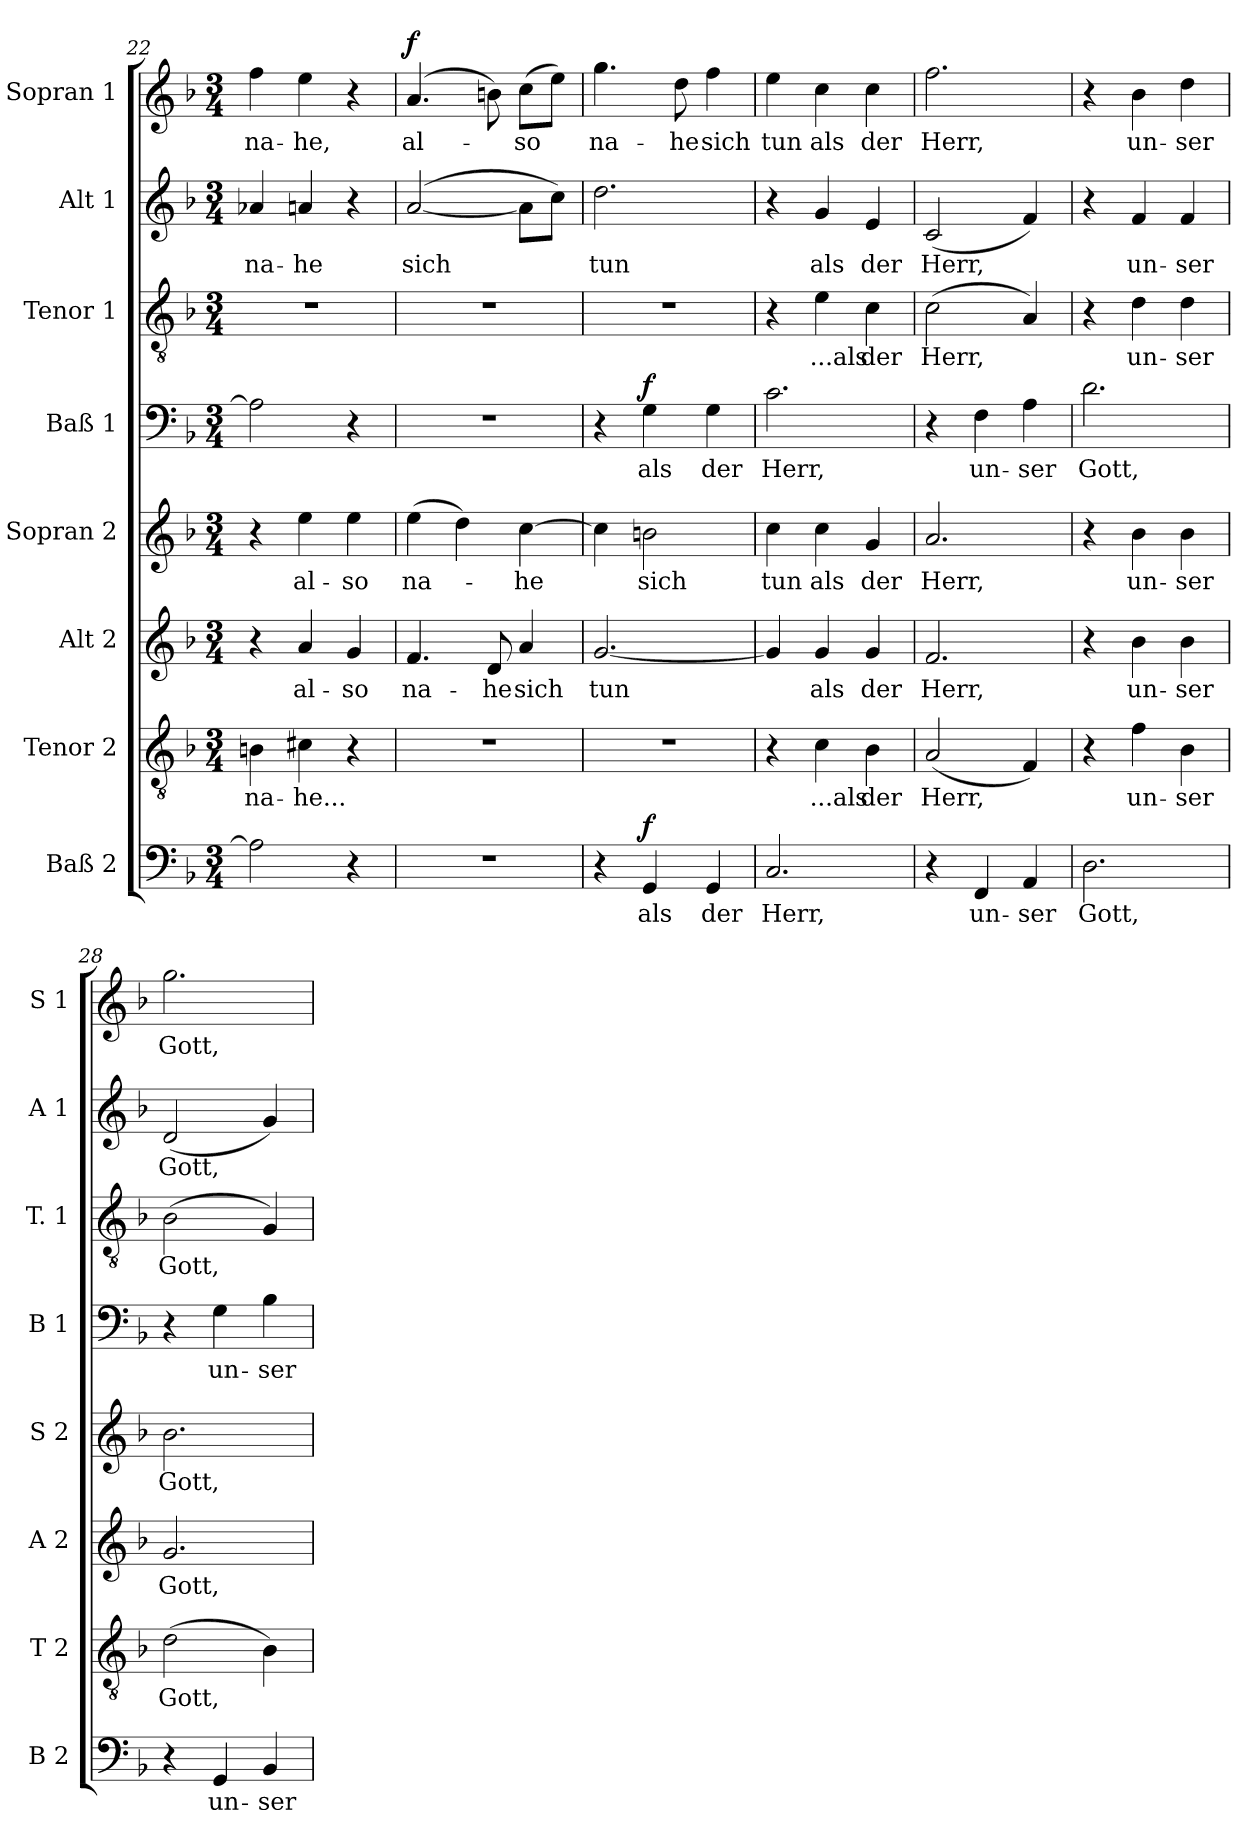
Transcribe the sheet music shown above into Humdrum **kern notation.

**kern	**text	**dynam	**kern	**text	**kern	**text	**kern	**text	**kern	**text	**dynam	**kern	**text	**kern	**text	**kern	**text	**dynam
*part8	*part8	*part8	*part7	*part7	*part6	*part6	*part5	*part5	*part4	*part4	*part4	*part3	*part3	*part2	*part2	*part1	*part1	*part1
*staff8	*staff8	*staff8	*staff7	*staff7	*staff6	*staff6	*staff5	*staff5	*staff4	*staff4	*staff4	*staff3	*staff3	*staff2	*staff2	*staff1	*staff1	*staff1
*I"Baß 2	*	*	*I"Tenor 2	*	*I"Alt 2	*	*I"Sopran 2	*	*I"Baß 1	*	*	*I"Tenor 1	*	*I"Alt 1	*	*I"Sopran 1	*	*
*I'B 2	*	*	*I'T 2	*	*I'A 2	*	*I'S 2	*	*I'B 1	*	*	*I'T. 1	*	*I'A 1	*	*I'S 1	*	*
*clefF4	*	*	*clefGv2	*	*clefG2	*	*clefG2	*	*clefF4	*	*	*clefGv2	*	*clefG2	*	*clefG2	*	*
*k[b-]	*	*	*k[b-]	*	*k[b-]	*	*k[b-]	*	*k[b-]	*	*	*k[b-]	*	*k[b-]	*	*k[b-]	*	*
*M3/4	*	*	*M3/4	*	*M3/4	*	*M3/4	*	*M3/4	*	*	*M3/4	*	*M3/4	*	*M3/4	*	*
=22	=22	=22	=22	=22	=22	=22	=22	=22	=22	=22	=22	=22	=22	=22	=22	=22	=22	=22
!	!	!	!	!LO:LY:b	!	!	!	!	!	!	!	!	!	!	!LO:LY:b	!	!LO:LY:b	!
2A\]	.	.	4Bn\	na-	4r	.	4r	.	2A\]	.	.	2.r	.	4a-X/	na-	4ff\	na-	.
!	!	!	!	!LO:LY:b	!	!LO:LY:b	!	!LO:LY:b	!	!	!	!	!	!	!LO:LY:b	!	!LO:LY:b	!
.	.	.	4c#X\	he...	4a/	al-	4ee\	al-	.	.	.	.	.	4an/	he	4ee\	he,	.
!	!	!	!	!	!	!LO:LY:b	!	!LO:LY:b	!	!	!	!	!	!	!	!	!	!
4r	.	.	4r	.	4g/	so	4ee\	so	4r	.	.	.	.	4r	.	4r	.	.
=23	=23	=23	=23	=23	=23	=23	=23	=23	=23	=23	=23	=23	=23	=23	=23	=23	=23	=23
!	!	!	!	!	!	!LO:LY:b	!	!LO:LY:b	!	!	!	!	!	!	!LO:LY:b	!	!LO:LY:b	!LO:DY:b
2.r	.	.	2.r	.	4.f/	na-	(>4ee\	na-	2.r	.	.	2.r	.	(>[2a/	sich	(>4.a/	al-	f
.	.	.	.	.	.	.	4dd\)	.	.	.	.	.	.	.	.	.	.	.
!	!	!	!	!	!	!LO:LY:b	!	!	!	!	!	!	!	!	!	!	!	!
.	.	.	.	.	8d/	he	.	.	.	.	.	.	.	.	.	8bn\)	.	.
!	!	!	!	!	!	!LO:LY:b	!	!LO:LY:b	!	!	!	!	!	!	!	!	!LO:LY:b	!
.	.	.	.	.	4a/	sich	[4cc\	he	.	.	.	.	.	8a\L]	.	(>8cc\L	so	.
.	.	.	.	.	.	.	.	.	.	.	.	.	.	8cc\J)	.	8ee\J)	.	.
=24	=24	=24	=24	=24	=24	=24	=24	=24	=24	=24	=24	=24	=24	=24	=24	=24	=24	=24
!	!	!	!	!	!	!LO:LY:b	!	!	!	!	!	!	!	!	!LO:LY:b	!	!LO:LY:b	!
4r	.	.	2.r	.	[2.g/	tun	4cc\]	.	4r	.	.	2.r	.	2.dd\	tun	4.gg\	na-	.
!	!LO:LY:b	!LO:DY:b	!	!	!	!	!	!LO:LY:b	!	!LO:LY:b	!LO:DY:b	!	!	!	!	!	!	!
4GG/	als	f	.	.	.	.	2bn\	sich	4G\	als	f	.	.	.	.	.	.	.
!	!	!	!	!	!	!	!	!	!	!	!	!	!	!	!	!	!LO:LY:b	!
.	.	.	.	.	.	.	.	.	.	.	.	.	.	.	.	8dd\	he	.
!	!LO:LY:b	!	!	!	!	!	!	!	!	!LO:LY:b	!	!	!	!	!	!	!LO:LY:b	!
4GG/	der	.	.	.	.	.	.	.	4G\	der	.	.	.	.	.	4ff\	sich	.
!!LO:PB:g=z
=25	=25	=25	=25	=25	=25	=25	=25	=25	=25	=25	=25	=25	=25	=25	=25	=25	=25	=25
!	!LO:LY:b	!	!	!	!	!	!	!LO:LY:b	!	!LO:LY:b	!	!	!	!	!	!	!LO:LY:b	!
2.C/	Herr,	.	4r	.	4g/]	.	4cc\	tun	2.c\	Herr,	.	4r	.	4r	.	4ee\	tun	.
!	!	!	!	!LO:LY:b	!	!LO:LY:b	!	!LO:LY:b	!	!	!	!	!LO:LY:b	!	!LO:LY:b	!	!LO:LY:b	!
.	.	.	4c\	...als	4g/	als	4cc\	als	.	.	.	4e\	...als	4g/	als	4cc\	als	.
!	!	!	!	!LO:LY:b	!	!LO:LY:b	!	!LO:LY:b	!	!	!	!	!LO:LY:b	!	!LO:LY:b	!	!LO:LY:b	!
.	.	.	4B-\	der	4g/	der	4g/	der	.	.	.	4c\	der	4e/	der	4cc\	der	.
=26	=26	=26	=26	=26	=26	=26	=26	=26	=26	=26	=26	=26	=26	=26	=26	=26	=26	=26
!	!	!	!	!LO:LY:b	!	!LO:LY:b	!	!LO:LY:b	!	!	!	!	!LO:LY:b	!	!LO:LY:b	!	!LO:LY:b	!
4r	.	.	(<2A/	Herr,	2.f/	Herr,	2.a/	Herr,	4r	.	.	(>2c\	Herr,	(<2c/	Herr,	2.ff\	Herr,	.
!	!LO:LY:b	!	!	!	!	!	!	!	!	!LO:LY:b	!	!	!	!	!	!	!	!
4FF/	un-	.	.	.	.	.	.	.	4F\	un-	.	.	.	.	.	.	.	.
!	!LO:LY:b	!	!	!	!	!	!	!	!	!LO:LY:b	!	!	!	!	!	!	!	!
4AA/	ser	.	4F/)	.	.	.	.	.	4A\	ser	.	4A/)	.	4f/)	.	.	.	.
=27	=27	=27	=27	=27	=27	=27	=27	=27	=27	=27	=27	=27	=27	=27	=27	=27	=27	=27
!	!LO:LY:b	!	!	!	!	!	!	!	!	!LO:LY:b	!	!	!	!	!	!	!	!
2.D\	Gott,	.	4r	.	4r	.	4r	.	2.d\	Gott,	.	4r	.	4r	.	4r	.	.
!	!	!	!	!LO:LY:b	!	!LO:LY:b	!	!LO:LY:b	!	!	!	!	!LO:LY:b	!	!LO:LY:b	!	!LO:LY:b	!
.	.	.	4f\	un-	4b-\	un-	4b-\	un-	.	.	.	4d\	un-	4f/	un-	4b-\	un-	.
!	!	!	!	!LO:LY:b	!	!LO:LY:b	!	!LO:LY:b	!	!	!	!	!LO:LY:b	!	!LO:LY:b	!	!LO:LY:b	!
.	.	.	4B-\	ser	4b-\	ser	4b-\	ser	.	.	.	4d\	ser	4f/	ser	4dd\	ser	.
=28	=28	=28	=28	=28	=28	=28	=28	=28	=28	=28	=28	=28	=28	=28	=28	=28	=28	=28
!	!	!	!	!LO:LY:b	!	!LO:LY:b	!	!LO:LY:b	!	!	!	!	!LO:LY:b	!	!LO:LY:b	!	!LO:LY:b	!
4r	.	.	(>2d\	Gott,	2.g/	Gott,	2.b-\	Gott,	4r	.	.	(>2B-\	Gott,	(<2d/	Gott,	2.gg\	Gott,	.
!	!LO:LY:b	!	!	!	!	!	!	!	!	!LO:LY:b	!	!	!	!	!	!	!	!
4GG/	un-	.	.	.	.	.	.	.	4G\	un-	.	.	.	.	.	.	.	.
!	!LO:LY:b	!	!	!	!	!	!	!	!	!LO:LY:b	!	!	!	!	!	!	!	!
4BB-/	ser	.	4B-\)	.	.	.	.	.	4B-\	ser	.	4G/)	.	4g/)	.	.	.	.
=	=	=	=	=	=	=	=	=	=	=	=	=	=	=	=	=	=	=
*-	*-	*-	*-	*-	*-	*-	*-	*-	*-	*-	*-	*-	*-	*-	*-	*-	*-	*-
